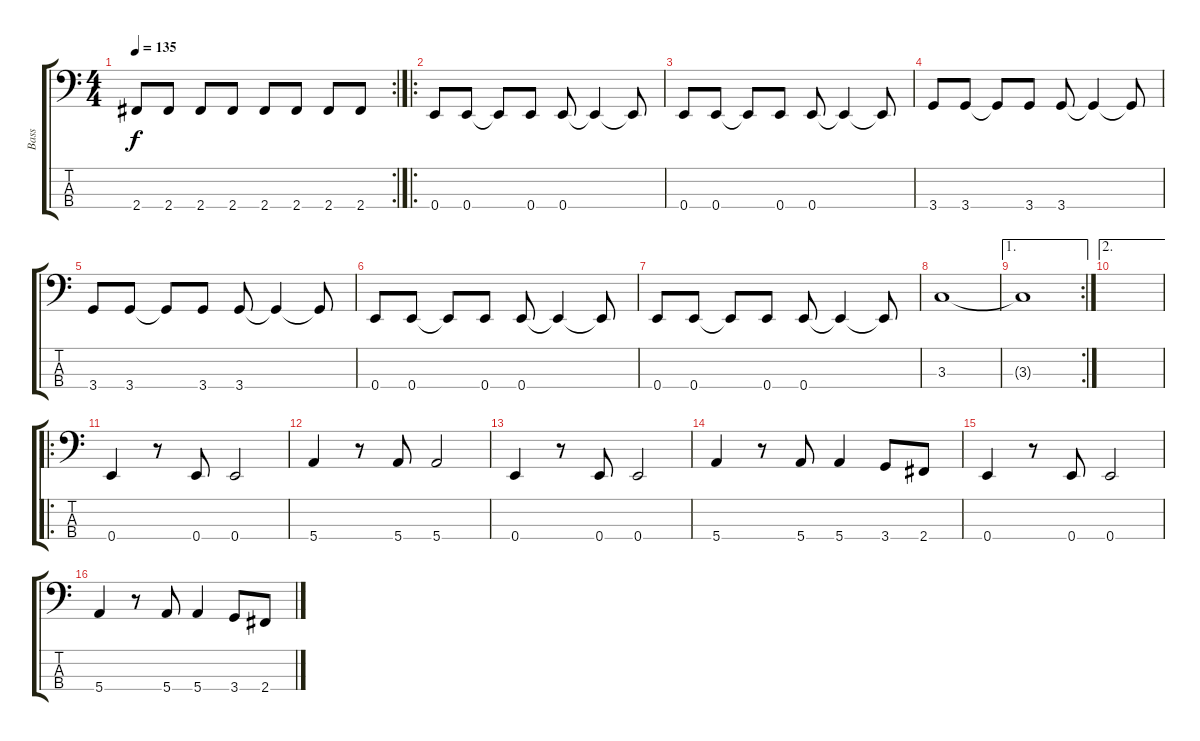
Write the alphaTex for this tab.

\track ("Bass" "Bass") {instrument electricbassfinger}
\staff {score tabs}
\tuning (G2 D2 A1 E1) {hide}
\rc 2
\ts (4 4)
\tempo 135
\clef f4
\ks c
2.4.8{dy f} 2.4.8 2.4.8 2.4.8 2.4.8 2.4.8 2.4.8 2.4.8 |
\ro
0.4.8 0.4.8 0.4{t}.8 0.4.8 0.4.8 0.4{t}.4 0.4{t}.8 |
0.4.8 0.4.8 0.4{t}.8 0.4.8 0.4.8 0.4{t}.4 0.4{t}.8 |
3.4.8 3.4.8 3.4{t}.8 3.4.8 3.4.8 3.4{t}.4 3.4{t}.8 |
3.4.8 3.4.8 3.4{t}.8 3.4.8 3.4.8 3.4{t}.4 3.4{t}.8 |
0.4.8 0.4.8 0.4{t}.8 0.4.8 0.4.8 0.4{t}.4 0.4{t}.8 |
0.4.8 0.4.8 0.4{t}.8 0.4.8 0.4.8 0.4{t}.4 0.4{t}.8 |
3.3.1 |
\ae 1
\rc 2
3.3{t}.1 |
\ae 2
|
\ro
0.4.4 r.8 0.4.8 0.4.2 |
5.4.4 r.8 5.4.8 5.4.2 |
0.4.4 r.8 0.4.8 0.4.2 |
5.4.4 r.8 5.4.8 5.4.4 3.4.8 2.4.8 |
0.4.4 r.8 0.4.8 0.4.2 |
5.4.4 r.8 5.4.8 5.4.4 3.4.8 2.4.8
